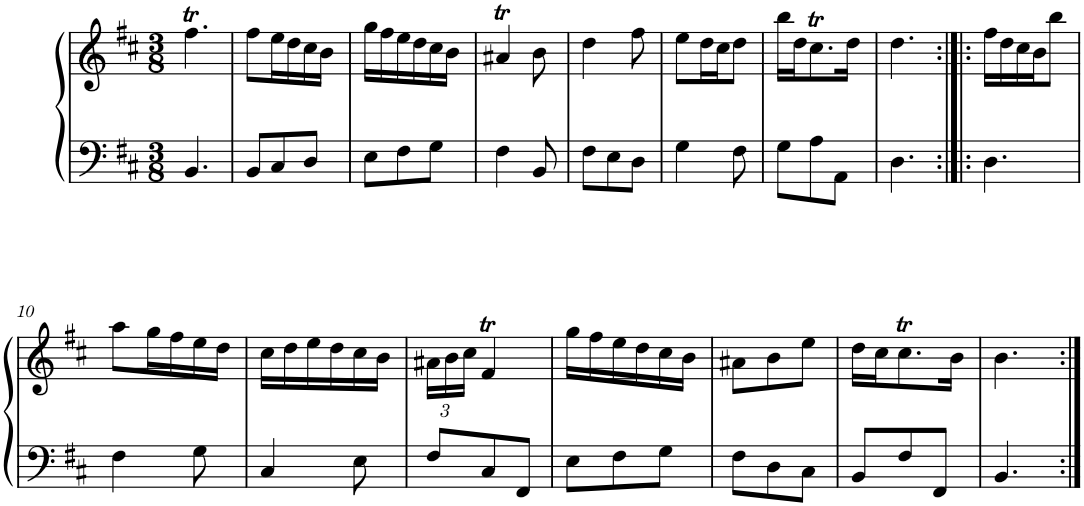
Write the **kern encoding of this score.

**kern	**kern
*part1	*part1
*staff2	*staff1
*I"Piano, Piano	*
*I'Pno.	*
*clefF4	*clefG2
*k[f#c#]	*k[f#c#]
*M3/8	*M3/8
=1	=1
4.BB/	4.ff#t\
=2	=2
8BB/L	8ff#\L
8C#/	16ee\L
.	16dd\
8D/J	16cc#\
.	16b\JJ
=3	=3
8E\L	16gg\LL
.	16ff#\
8F#\	16ee\
.	16dd\
8G\J	16cc#\
.	16b\JJ
=4	=4
4F#\	4a#Xt/
8BB/	8b\
=5	=5
8F#\L	4dd\
8E\	.
8D\J	8ff#\
=6	=6
4G\	8ee\L
.	16dd\L
.	16cc#\J
8F#\	8dd\J
=7	=7
8G\L	16bb\LL
.	16dd\J
8A\	8.cc#t\
8AA\J	.
.	16dd\Jk
=8	=8
4.D\	4.dd\
=9:|!|:	=9:|!|:
4.D\	16ff#\LL
.	16dd\
.	16cc#\
.	16b\J
.	8bb\J
!!LO:LB:g=z
=10	=10
4F#\	8aa\L
.	16gg\L
.	16ff#\
8G\	16ee\
.	16dd\JJ
=11	=11
4C#/	16cc#\LL
.	16dd\
.	16ee\
.	16dd\
8E\	16cc#\
.	16b\JJ
=12	=12
*	*Xbrackettup
8F#/L	24a#X\LL
.	24b\
.	24cc#\JJ
8C#/	4f#t/
8FF#/J	.
=13	=13
8E\L	16gg\LL
.	16ff#\
8F#\	16ee\
.	16dd\
8G\J	16cc#\
.	16b\JJ
=14	=14
8F#\L	8a#X\L
8D\	8b\
8C#\J	8ee\J
=15	=15
8BB/L	16dd\LL
.	16cc#\J
8F#/	8.cc#t\
8FF#/J	.
.	16b\Jk
=16	=16
4.BB/	4.b\
=:|!	=:|!
*-	*-
